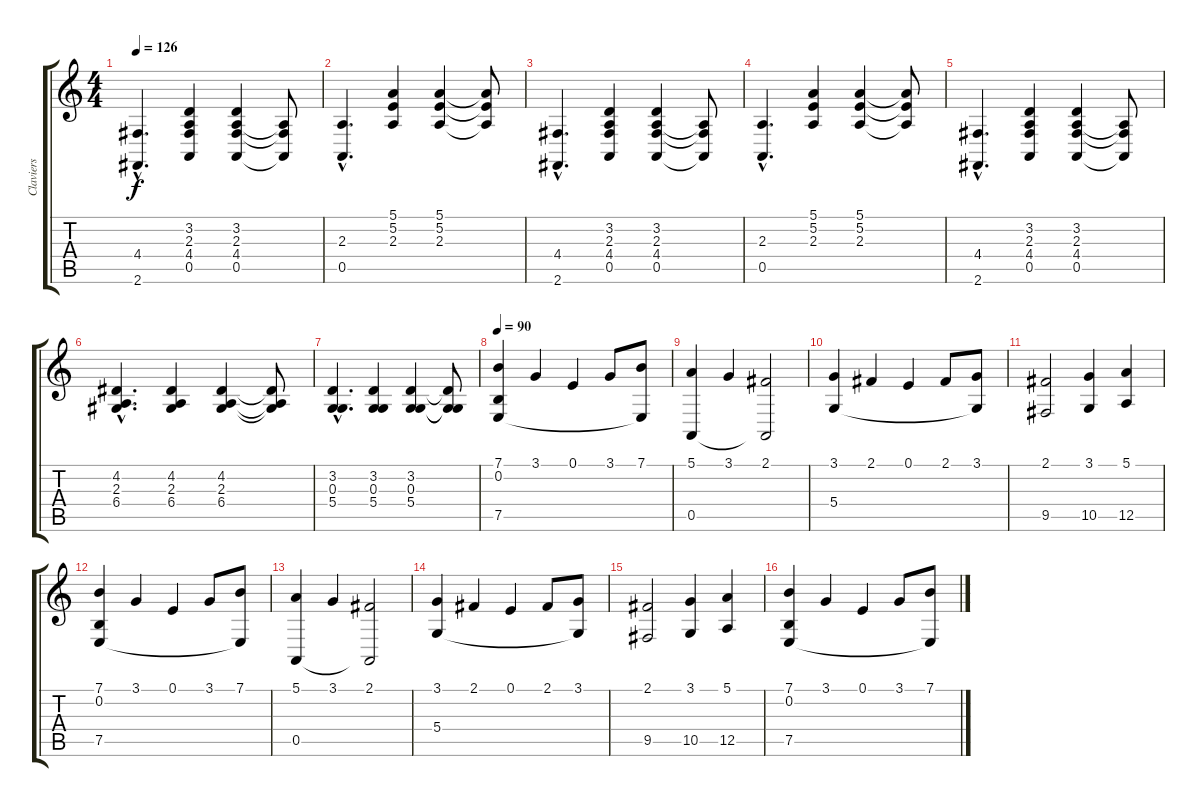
\track ("Claviers" "Claviers") {instrument drawbarorgan}
\staff {score tabs}
\tuning (E4 B3 G3 D3 A2 E2) {hide}
\ts (4 4)
\tempo 126
\clef g2
\ks c
(4.4{hac} 2.6{hac}).4{d dy f} (3.2 2.3 4.4 0.5).4 (3.2 2.3 4.4 0.5).4 (2.3{t} 4.4{t} 0.5{t}).8 |
(2.3{hac} 0.5{hac}).4{d} (5.1 5.2 2.3).4 (5.1 5.2 2.3).4 (5.1{t} 5.2{t} 2.3{t}).8 |
(4.4{hac} 2.6{hac}).4{d} (3.2 2.3 4.4 0.5).4 (3.2 2.3 4.4 0.5).4 (2.3{t} 4.4{t} 0.5{t}).8 |
(2.3{hac} 0.5{hac}).4{d} (5.1 5.2 2.3).4 (5.1 5.2 2.3).4 (5.1{t} 5.2{t} 2.3{t}).8 |
(4.4{hac} 2.6{hac}).4{d} (3.2 2.3 4.4 0.5).4 (3.2 2.3 4.4 0.5).4 (2.3{t} 4.4{t} 0.5{t}).8 |
(4.2{hac} 2.3{hac} 6.4{hac}).4{d} (4.2 2.3 6.4).4 (4.2 2.3 6.4).4 (4.2{t} 2.3{t} 6.4{t}).8 |
(3.2{hac} 0.3{hac} 5.4{hac}).4{d} (3.2 0.3 5.4).4 (3.2 0.3 5.4).4 (3.2{t} 0.3{t} 5.4{t}).8 |
\tempo 90
(7.1 0.2 7.5).4 3.1.4 0.1.4 3.1.8 (7.1 7.5{t}).8 |
(5.1 0.5).4 3.1.4 (2.1 0.5{t}).2 |
(3.1 5.4).4 2.1.4 0.1.4 2.1.8 (3.1 5.4{t}).8 |
(2.1 9.5).2 (3.1 10.5).4 (5.1 12.5).4 |
(7.1 0.2 7.5).4 3.1.4 0.1.4 3.1.8 (7.1 7.5{t}).8 |
(5.1 0.5).4 3.1.4 (2.1 0.5{t}).2 |
(3.1 5.4).4 2.1.4 0.1.4 2.1.8 (3.1 5.4{t}).8 |
(2.1 9.5).2 (3.1 10.5).4 (5.1 12.5).4 |
(7.1 0.2 7.5).4 3.1.4 0.1.4 3.1.8 (7.1 7.5{t}).8
